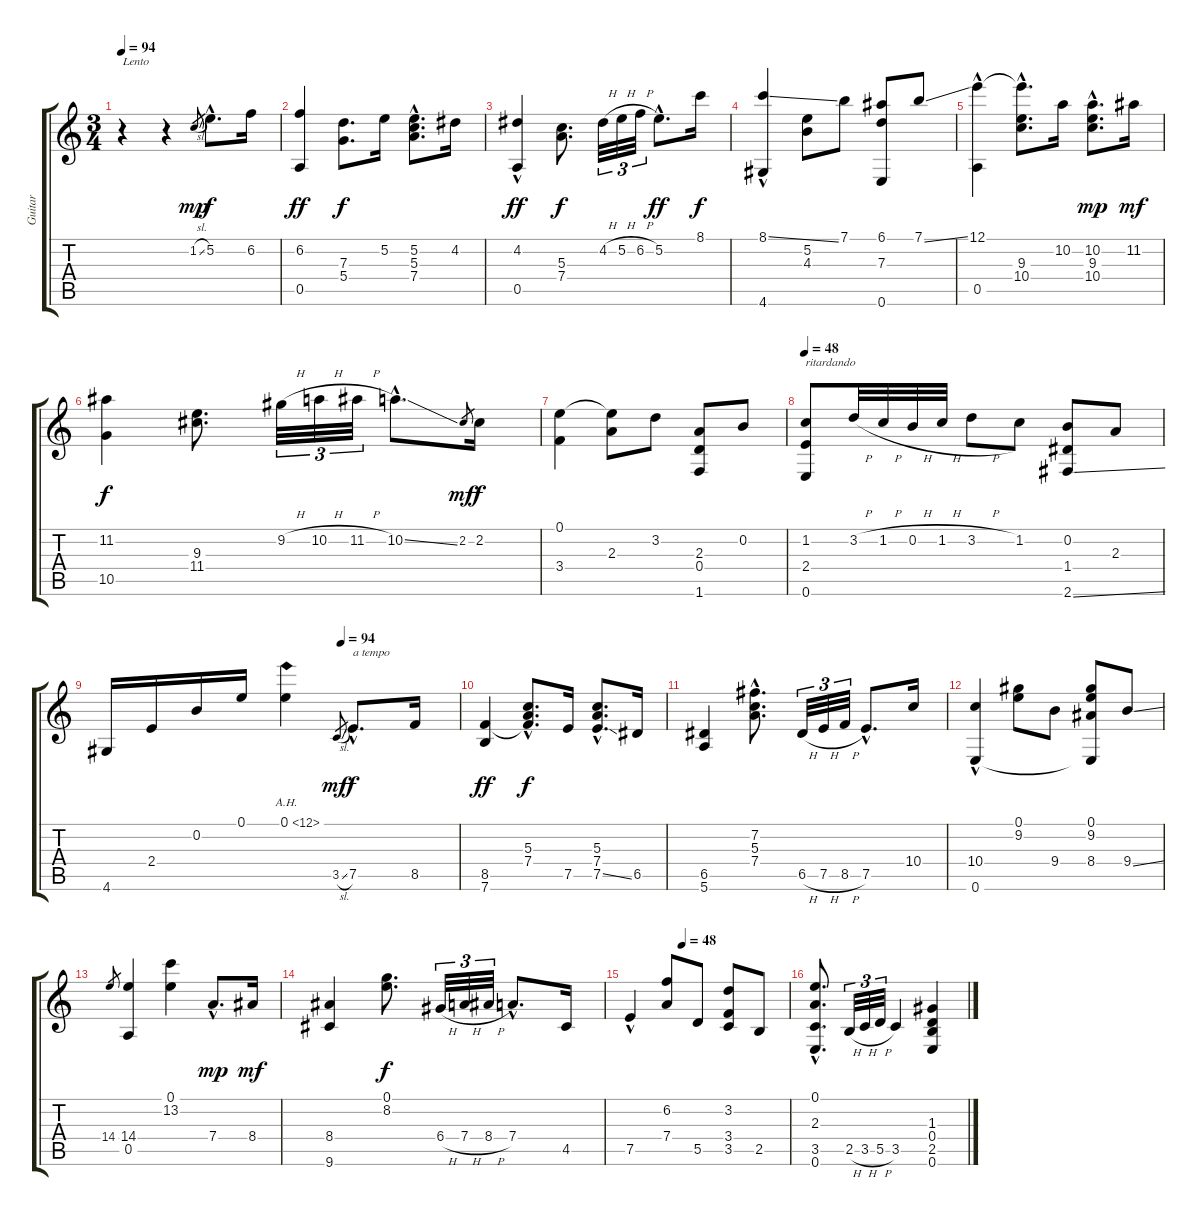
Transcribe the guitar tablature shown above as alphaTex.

\track ("Guitar" "Guitar") {instrument acousticguitarnylon}
\staff {score tabs}
\tuning (E4 B3 G3 D3 A2 E2) {hide}
\ts (3 4)
\tempo 94
\clef g2
\ks c
r.4{txt "Lento" dy mp instrument acousticguitarnylon} r.4 1.2{sl}.8{gr} 5.2{hac}.8{d dy f} 6.2.16 |
(6.2 0.5).4{dy ff} (7.3 5.4).8{d dy f} 5.2.16 (5.2{hac} 5.3{hac} 7.4{hac}).8{d} 4.2.16 |
(4.2 0.5{hac}).4{dy ff} (5.3 7.4).8{d dy f} 4.2{h}.32{tu (3 2)} 5.2{h}.32{tu (3 2)} 6.2{h}.32{tu (3 2)} 5.2{hac}.8{d dy ff} 8.1.16{dy f} |
(8.1{ss hac} 4.6).4 (5.2 4.3).8 7.1.8 (6.1 7.3 0.6).8 7.1{ss}.8 |
(12.1 0.5{hac}).4 (12.1{hac t} 9.3 10.4).8{d} 10.2.16 (10.2{hac} 9.3 10.4).8{d dy mp} 11.2.16{dy mf} |
(11.2 10.5).4{dy f} (9.3 11.4).8{d} 9.2{h}.32{tu (3 2)} 10.2{h}.32{tu (3 2)} 11.2{h}.32{tu (3 2)} 10.2{ss hac}.8{d} 2.2.8{gr dy mf} 2.2.16{dy f} |
(0.1 3.4).4 (0.1{t} 2.3).8 3.2.8 (2.3 0.4 1.6).8 0.2.8 |
\tempo 48
(1.2 2.4 0.6).8{txt "ritardando"} 3.2{h}.32 1.2{h}.32 0.2{h}.32 1.2{h}.32 3.2{h}.8 1.2.8 (0.2 1.4 2.6{ss}).8 2.3.8 |
\tempo (94 0.6666666666666666)
4.6.16 2.4.16 0.2.16 0.1.16 0.1{ah 12}.4 3.5{sl}.8{gr dy mf} 7.5{hac}.8{d txt "a tempo" dy f} 8.5.16 |
(8.5 7.6).4{dy ff} (5.3 7.4 8.5{hac t}).8{d dy f} 7.5.16 (5.3 7.4 7.5{ss hac}).8{d} 6.5.16 |
(6.5 5.6).4 (7.2{hac} 5.3{hac} 7.4{hac}).8{d} 6.5{h}.32{tu (3 2)} 7.5{h}.32{tu (3 2)} 8.5{h}.32{tu (3 2)} 7.5{hac}.8{d} 10.4.16 |
(10.4{hac} 0.6).4 (0.1 9.2).8 9.4.8 (0.1 9.2 8.4 0.6{t}).8 9.4{ss}.8 |
14.4.8{gr} (14.4 0.5).4 (0.1 13.2).4 7.4{hac}.8{d dy mp} 8.4.16{dy mf} |
(8.4 9.6).4 (0.1 8.2).8{d dy f} 6.4{h}.32{tu (3 2)} 7.4{h}.32{tu (3 2)} 8.4{h}.32{tu (3 2)} 7.4{hac}.8{d} 4.5.16 |
\tempo (48 0.3333333333333333)
7.5{hac}.4 (6.2 7.4).8 5.5.8 (3.2 3.4 3.5).8 2.5.8 |
(0.1 2.3 3.5{hac} 0.6).8{d} 2.5{h}.32{tu (3 2)} 3.5{h}.32{tu (3 2)} 5.5{h}.32{tu (3 2)} 3.5.4 (1.3 0.4{ss} 2.5 0.6).4
